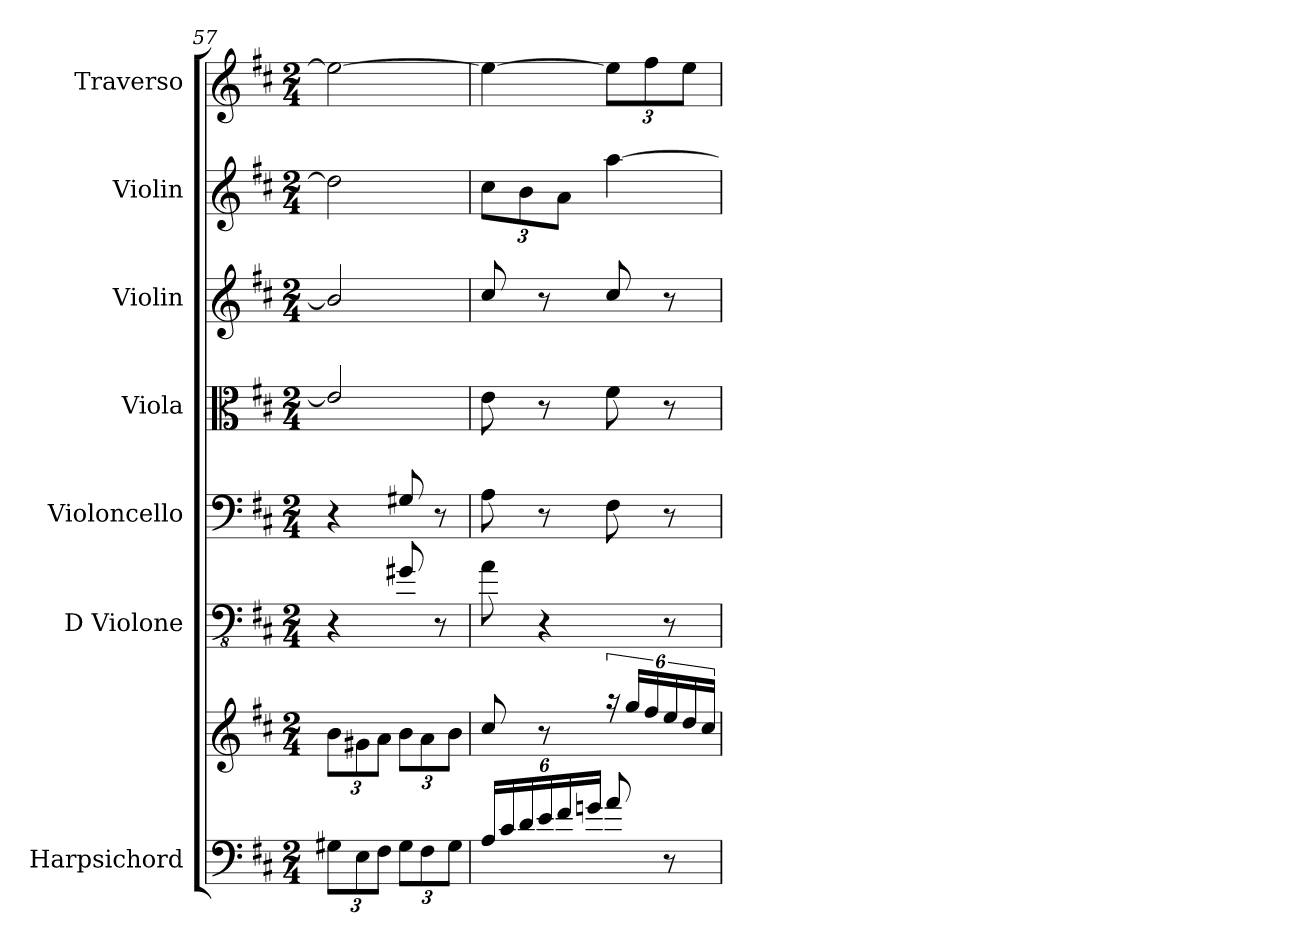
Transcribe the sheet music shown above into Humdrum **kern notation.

**kern	**kern	**kern	**kern	**kern	**kern	**kern	**kern
*part7	*part7	*part6	*part5	*part4	*part3	*part2	*part1
*staff8	*staff7	*staff6	*staff5	*staff4	*staff3	*staff2	*staff1
*I"Harpsichord	*	*I"D Violone	*I"Violoncello	*I"Viola	*I"Violin	*I"Violin	*I"Traverso
*I'Hch.	*	*I'D Vne.	*I'Vc.	*I'Vla.	*I'Vln.	*I'Vln.	*I'Trv.
*clefF4	*clefG2	*clefFv4	*clefF4	*clefC3	*clefG2	*clefG2	*clefG2
*	*	*ITrd7c12	*	*	*	*	*
*k[f#c#]	*k[f#c#]	*k[f#c#]	*k[f#c#]	*k[f#c#]	*k[f#c#]	*k[f#c#]	*k[f#c#]
*M2/4	*M2/4	*M2/4	*M2/4	*M2/4	*M2/4	*M2/4	*M2/4
*Xbrackettup	*Xbrackettup	*	*	*	*	*	*
=57	=57	=57	=57	=57	=57	=57	=57
12G#X\L	12b\L	4r	4r	2e/]	2b/]	2dd\]	2ee\_
12E\	12g#X\	.	.	.	.	.	.
12F#\J	12a\J	.	.	.	.	.	.
12G#\L	12b\L	8GG#X/	8G#X/	.	.	.	.
12F#\	12a\	.	.	.	.	.	.
.	.	8r	8r	.	.	.	.
12G#\J	12b\J	.	.	.	.	.	.
!!LO:PB:g=z
=58	=58	=58	=58	=58	=58	=58	=58
*	*	*	*	*	*	*Xbrackettup	*
24A/LL	8cc#/	8AA\	8A\	8e\	8cc#/	12cc#\L	4ee\_
24c#/	.	.	.	.	.	.	.
24d/	.	.	.	.	.	12b\	.
24e/	8r	4r	8r	8r	8r	.	.
24f#/	.	.	.	.	.	12a\J	.
24gn/JJ	.	.	.	.	.	.	.
*	*brackettup	*	*	*	*	*	*Xbrackettup
8a/	24raa	.	8F#\	8f#\	8cc#/	[4aa\	12ee\L]
.	24gg/LL	.	.	.	.	.	.
.	24ff#/	.	.	.	.	.	12ff#\
8r	24ee/	8r	8r	8r	8r	.	.
.	24dd/	.	.	.	.	.	12ee\J
.	24cc#/JJ	.	.	.	.	.	.
=	=	=	=	=	=	=	=
*-	*-	*-	*-	*-	*-	*-	*-
